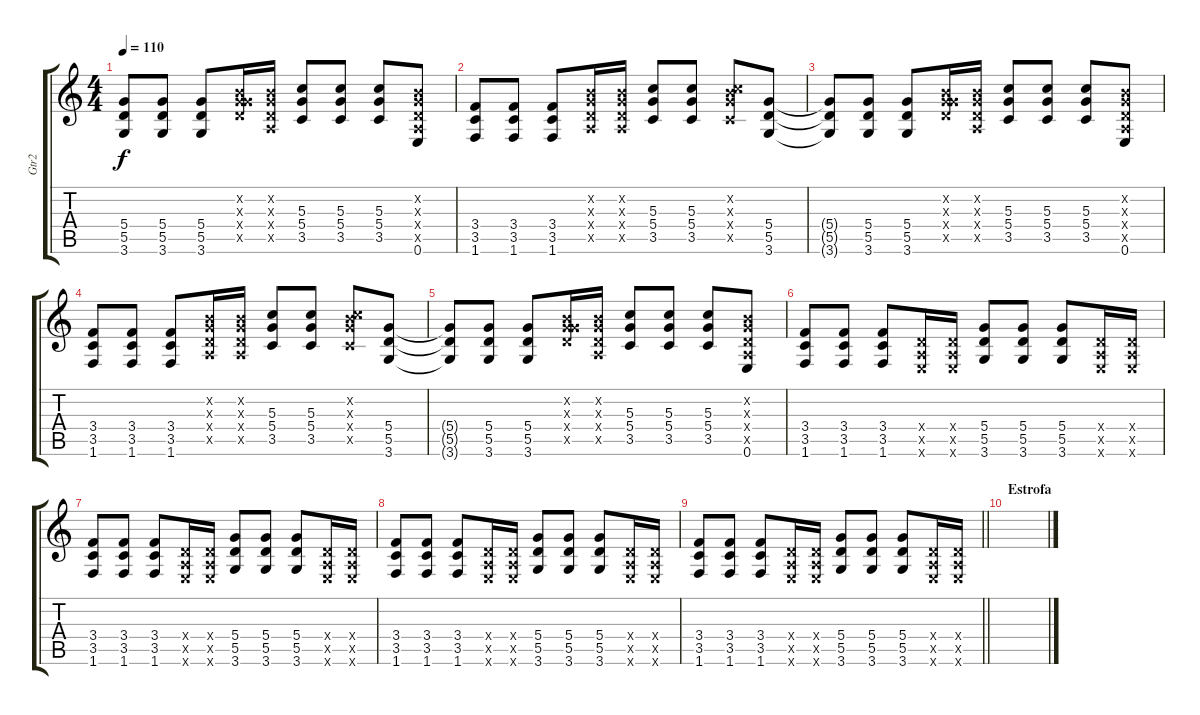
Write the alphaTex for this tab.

\track ("Gtr2" "Gtr2") {instrument distortionguitar}
\staff {score tabs}
\tuning (E4 B3 G3 D3 A2 E2) {hide}
\ts (4 4)
\tempo 110
\clef g2
\ks c
(5.4{t} 5.5{t} 3.6{t}).8{dy f} (5.4 5.5 3.6).8 (5.4 5.5 3.6).8 (0.2{x} 0.3{x} 5.4{x} 5.5{x}).16 (0.2{x} 0.3{x} 0.4{x} 0.5{x}).16 (5.3 5.4 3.5).8 (5.3 5.4 3.5).8 (5.3 5.4 3.5).8 (0.2{x} 0.3{x} 0.4{x} 0.5{x} 0.6).8 |
(3.4 3.5 1.6).8 (3.4 3.5 1.6).8 (3.4 3.5 1.6).8 (0.2{x} 0.3{x} 0.4{x} 0.5{x}).16 (0.2{x} 0.3{x} 0.4{x} 0.5{x}).16 (5.3 5.4 3.5).8 (5.3 5.4 3.5).8 (0.2{x} 5.3{x} 5.4{x} 3.5{x}).8 (5.4 5.5 3.6).8 |
(5.4{t} 5.5{t} 3.6{t}).8 (5.4 5.5 3.6).8 (5.4 5.5 3.6).8 (0.2{x} 0.3{x} 5.4{x} 5.5{x}).16 (0.2{x} 0.3{x} 0.4{x} 0.5{x}).16 (5.3 5.4 3.5).8 (5.3 5.4 3.5).8 (5.3 5.4 3.5).8 (0.2{x} 0.3{x} 0.4{x} 0.5{x} 0.6).8 |
(3.4 3.5 1.6).8 (3.4 3.5 1.6).8 (3.4 3.5 1.6).8 (0.2{x} 0.3{x} 0.4{x} 0.5{x}).16 (0.2{x} 0.3{x} 0.4{x} 0.5{x}).16 (5.3 5.4 3.5).8 (5.3 5.4 3.5).8 (0.2{x} 5.3{x} 5.4{x} 3.5{x}).8 (5.4 5.5 3.6).8 |
(5.4{t} 5.5{t} 3.6{t}).8 (5.4 5.5 3.6).8 (5.4 5.5 3.6).8 (0.2{x} 0.3{x} 5.4{x} 5.5{x}).16 (0.2{x} 0.3{x} 0.4{x} 0.5{x}).16 (5.3 5.4 3.5).8 (5.3 5.4 3.5).8 (5.3 5.4 3.5).8 (0.2{x} 0.3{x} 0.4{x} 0.5{x} 0.6).8 |
(3.4 3.5 1.6).8 (3.4 3.5 1.6).8 (3.4 3.5 1.6).8 (0.4{x} 0.5{x} 0.6{x}).16 (0.4{x} 0.5{x} 0.6{x}).16 (5.4 5.5 3.6).8 (5.4 5.5 3.6).8 (5.4 5.5 3.6).8 (0.4{x} 0.5{x} 0.6{x}).16 (0.4{x} 0.5{x} 0.6{x}).16 |
(3.4 3.5 1.6).8 (3.4 3.5 1.6).8 (3.4 3.5 1.6).8 (0.4{x} 0.5{x} 0.6{x}).16 (0.4{x} 0.5{x} 0.6{x}).16 (5.4 5.5 3.6).8 (5.4 5.5 3.6).8 (5.4 5.5 3.6).8 (0.4{x} 0.5{x} 0.6{x}).16 (0.4{x} 0.5{x} 0.6{x}).16 |
(3.4 3.5 1.6).8 (3.4 3.5 1.6).8 (3.4 3.5 1.6).8 (0.4{x} 0.5{x} 0.6{x}).16 (0.4{x} 0.5{x} 0.6{x}).16 (5.4 5.5 3.6).8 (5.4 5.5 3.6).8 (5.4 5.5 3.6).8 (0.4{x} 0.5{x} 0.6{x}).16 (0.4{x} 0.5{x} 0.6{x}).16 |
\barLineRight lightlight
(3.4 3.5 1.6).8 (3.4 3.5 1.6).8 (3.4 3.5 1.6).8 (0.4{x} 0.5{x} 0.6{x}).16 (0.4{x} 0.5{x} 0.6{x}).16 (5.4 5.5 3.6).8 (5.4 5.5 3.6).8 (5.4 5.5 3.6).8 (0.4{x} 0.5{x} 0.6{x}).16 (0.4{x} 0.5{x} 0.6{x}).16 |
\section ("" "Estrofa")
